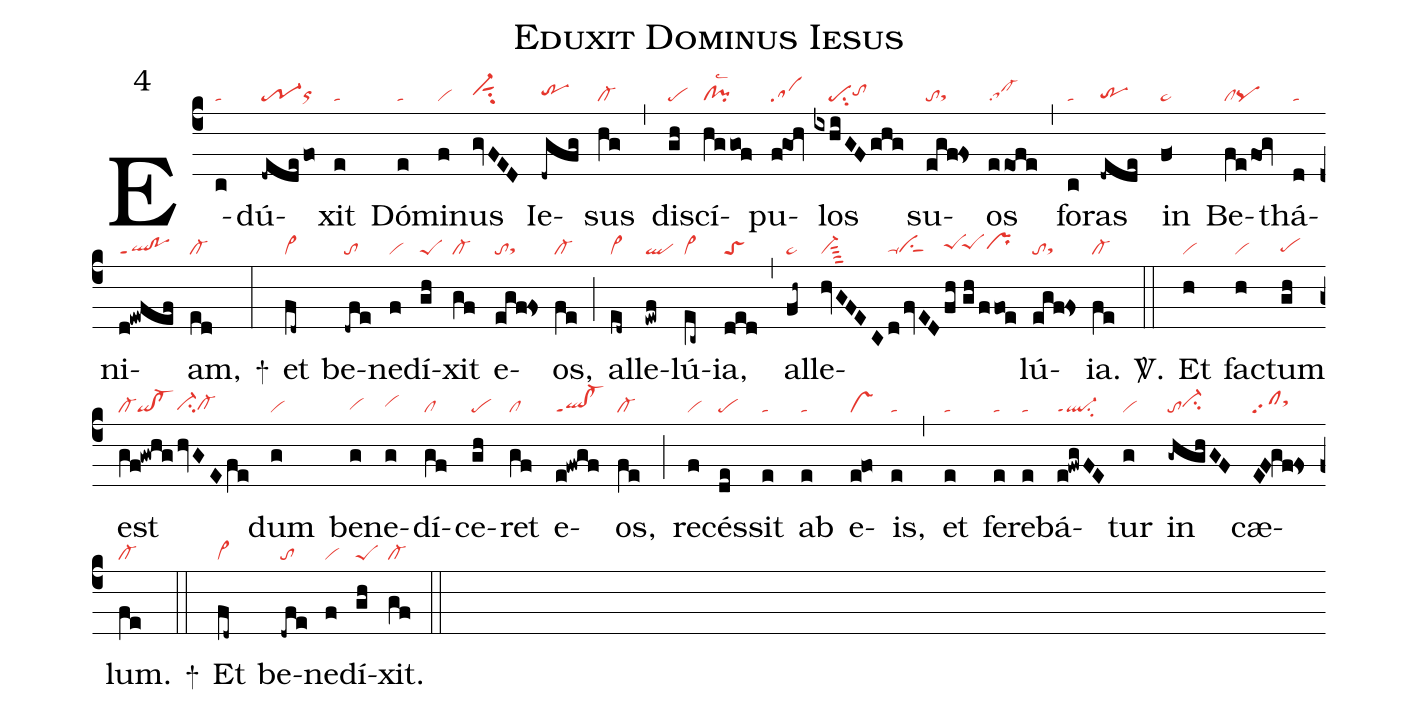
name: Eduxit Dominus Iesus;
mode: 4;
nabc-lines: 1;
%%
(c4)
E(c|ta)dú(-dede/fo|tr-1orhg)xit(e|ta) Dó(e|ta)mi(f|vi)nus(gvFED|vi-hhsut1su2) Ie(-dgfg|trhh)sus(hg|cl-) (,)
di(gh|pe)scí(hggof|cl!pilsc2)pu(fgOh|sa)los(ixhiGFghg|////pesu2tohh) su(egf!fs|tosthg)os(eeofe|sa!cl-) (,)
fo(c|ta)ras(-dede|trhg) in(f<|ta>) Be(fe/fOg|clpq)thá(d|ta)ni(d!ewfef|ql!poppt1)am,(ed|cl-) +(:)
et(fd~|vi>) be(-dfe|to)ne(f|vi)dí(gh|peS)xit(gf|cl-) e(egf!fs|tosthg)os,(fe|cl-) (;)
al(ed~|vi>)le(ewf|ql)lú(ec~|vi>)ia,(ded|toS) (,)
al(fh~|ta>)le(hvGFEC|vi-sut4|d/fvED/|ta-hgvihgsu1sut1|fh//gh/|peShh`peShh|ffoe|//prhh)lú(egf!fs|tosthg)ia.(fe|cl-) <sp>V/</sp>.(::)
Et(h|vi) fac(h|vi)tum(gh|pehg) est(gf!gwhg/|cl-qi!cl-|hvGEfe|ci-hgcl-hg) dum(g|vi) be(g|vihg)ne(g|vihh)dí(gf|cl)ce(gh|pe)ret(gf|cl) e(e!fwgf|ql!cl-ppt1)os,(fe|cl-) (;)
re(f|vi)cés(de|pe)sit(e|ta) ab(e|ta) e(e!fo|vs)is,(e|ta) (,)
et(e|ta) fe(e|ta)re(e|ta)bá(e!fwgFE|ql-ppt1su2)tur(g|vi) in(-ghghGF|toci-hh) cæ(EF!gf!fs|sfsthi)lum.(fe|cl-) +(::)
Et(fd~|vi>) be(-dfe|to)ne(f|vi)dí(gh|peS)xit.(gf|cl-) (::)
